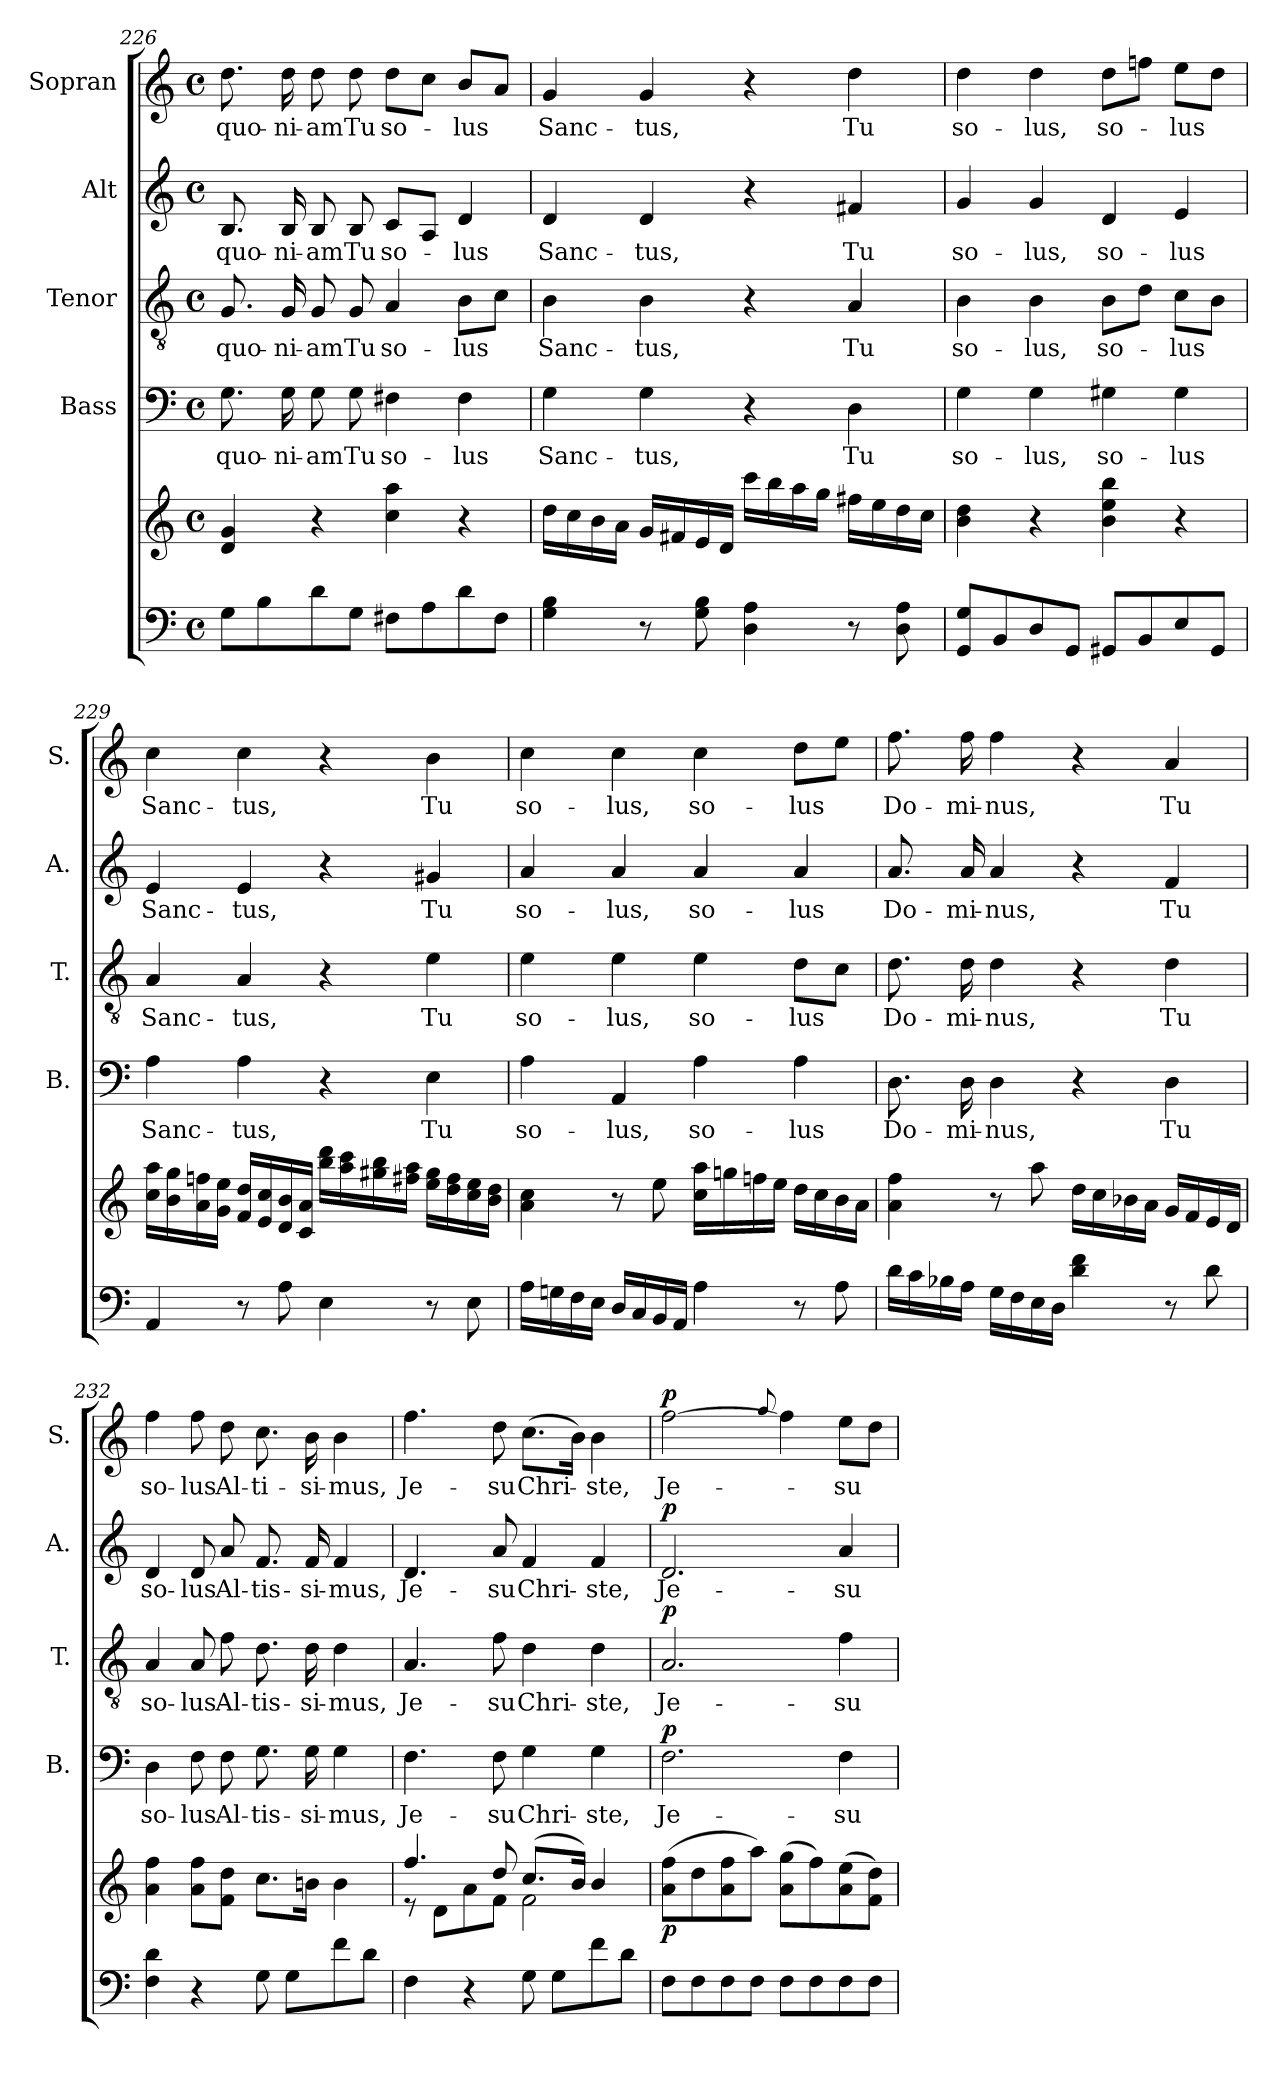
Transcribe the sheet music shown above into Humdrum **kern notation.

**kern	**kern	**dynam	**kern	**text	**dynam	**kern	**text	**dynam	**kern	**text	**dynam	**kern	**text	**dynam
*part5	*part5	*part5	*part4	*part4	*part4	*part3	*part3	*part3	*part2	*part2	*part2	*part1	*part1	*part1
*staff6	*staff5	*staff5/6	*staff4	*staff4	*staff4	*staff3	*staff3	*staff3	*staff2	*staff2	*staff2	*staff1	*staff1	*staff1
*	*	*	*I"Bass	*	*	*I"Tenor	*	*	*I"Alt	*	*	*I"Sopran	*	*
*	*	*	*I'B.	*	*	*I'T.	*	*	*I'A.	*	*	*I'S.	*	*
!!LO:LB:g=z
*clefF4	*clefG2	*	*clefF4	*	*	*clefGv2	*	*	*clefG2	*	*	*clefG2	*	*
*k[]	*k[]	*	*k[]	*	*	*k[]	*	*	*k[]	*	*	*k[]	*	*
*C:	*C:	*	*C:	*	*	*C:	*	*	*C:	*	*	*C:	*	*
*M4/4	*M4/4	*	*M4/4	*	*	*M4/4	*	*	*M4/4	*	*	*M4/4	*	*
*met(c)	*met(c)	*	*met(c)	*	*	*met(c)	*	*	*met(c)	*	*	*met(c)	*	*
=226	=226	=226	=226	=226	=226	=226	=226	=226	=226	=226	=226	=226	=226	=226
!	!	!	!	!LO:LY:b	!	!	!LO:LY:b	!	!	!LO:LY:b	!	!	!LO:LY:b	!
8G\L	4d/ 4g/	.	8.G\	quo-	.	8.G/	quo-	.	8.B/	quo-	.	8.dd\	quo-	.
8B\	.	.	.	.	.	.	.	.	.	.	.	.	.	.
!	!	!	!	!LO:LY:b	!	!	!LO:LY:b	!	!	!LO:LY:b	!	!	!LO:LY:b	!
.	.	.	16G\	-ni-	.	16G/	-ni-	.	16B/	-ni-	.	16dd\	-ni-	.
!	!	!	!	!LO:LY:b	!	!	!LO:LY:b	!	!	!LO:LY:b	!	!	!LO:LY:b	!
8d\	4r	.	8G\	-am	.	8G/	-am	.	8B/	-am	.	8dd\	-am	.
!	!	!	!	!LO:LY:b	!	!	!LO:LY:b	!	!	!LO:LY:b	!	!	!LO:LY:b	!
8G\J	.	.	8G\	Tu	.	8G/	Tu	.	8B/	Tu	.	8dd\	Tu	.
!	!	!	!	!LO:LY:b	!	!	!LO:LY:b	!	!	!LO:LY:b	!	!	!LO:LY:b	!
8F#X\L	4cc\ 4aa\	.	4F#X\	so-	.	4A/	so-	.	8c/L	so-	.	8dd\L	so-	.
8A\	.	.	.	.	.	.	.	.	8A/J	.	.	8cc\J	.	.
!	!	!	!	!LO:LY:b	!	!	!LO:LY:b	!	!	!LO:LY:b	!	!	!LO:LY:b	!
8d\	4r	.	4F#\	-lus	.	8B\L	-lus	.	4d/	-lus	.	8b/L	-lus	.
8F#\J	.	.	.	.	.	8c\J	.	.	.	.	.	8a/J	.	.
=227	=227	=227	=227	=227	=227	=227	=227	=227	=227	=227	=227	=227	=227	=227
!	!	!	!	!LO:LY:b	!	!	!LO:LY:b	!	!	!LO:LY:b	!	!	!LO:LY:b	!
4G\ 4B\	16dd\LL	.	4G\	Sanc-	.	4B\	Sanc-	.	4d/	Sanc-	.	4g/	Sanc-	.
.	16cc\	.	.	.	.	.	.	.	.	.	.	.	.	.
.	16b\	.	.	.	.	.	.	.	.	.	.	.	.	.
.	16a\JJ	.	.	.	.	.	.	.	.	.	.	.	.	.
!	!	!	!	!LO:LY:b	!	!	!LO:LY:b	!	!	!LO:LY:b	!	!	!LO:LY:b	!
8r	16g/LL	.	4G\	-tus,	.	4B\	-tus,	.	4d/	-tus,	.	4g/	-tus,	.
.	16f#X/	.	.	.	.	.	.	.	.	.	.	.	.	.
8G\ 8B\	16e/	.	.	.	.	.	.	.	.	.	.	.	.	.
.	16d/JJ	.	.	.	.	.	.	.	.	.	.	.	.	.
4D\ 4A\	16ccc\LL	.	4r	.	.	4r	.	.	4r	.	.	4r	.	.
.	16bb\	.	.	.	.	.	.	.	.	.	.	.	.	.
.	16aa\	.	.	.	.	.	.	.	.	.	.	.	.	.
.	16gg\JJ	.	.	.	.	.	.	.	.	.	.	.	.	.
!	!	!	!	!LO:LY:b	!	!	!LO:LY:b	!	!	!LO:LY:b	!	!	!LO:LY:b	!
8r	16ff#X\LL	.	4D\	Tu	.	4A/	Tu	.	4f#X/	Tu	.	4dd\	Tu	.
.	16ee\	.	.	.	.	.	.	.	.	.	.	.	.	.
8D\ 8A\	16dd\	.	.	.	.	.	.	.	.	.	.	.	.	.
.	16cc\JJ	.	.	.	.	.	.	.	.	.	.	.	.	.
=228	=228	=228	=228	=228	=228	=228	=228	=228	=228	=228	=228	=228	=228	=228
!	!	!	!	!LO:LY:b	!	!	!LO:LY:b	!	!	!LO:LY:b	!	!	!LO:LY:b	!
8GG/ 8G/L	4b\ 4dd\	.	4G\	so-	.	4B\	so-	.	4g/	so-	.	4dd\	so-	.
8BB/	.	.	.	.	.	.	.	.	.	.	.	.	.	.
!	!	!	!	!LO:LY:b	!	!	!LO:LY:b	!	!	!LO:LY:b	!	!	!LO:LY:b	!
8D/	4r	.	4G\	-lus,	.	4B\	-lus,	.	4g/	-lus,	.	4dd\	-lus,	.
8GG/J	.	.	.	.	.	.	.	.	.	.	.	.	.	.
!	!	!	!	!LO:LY:b	!	!	!LO:LY:b	!	!	!LO:LY:b	!	!	!LO:LY:b	!
8GG#X/L	4b\ 4ee\ 4bb\	.	4G#X\	so-	.	8B\L	so-	.	4d/	so-	.	8dd\L	so-	.
8BB/	.	.	.	.	.	8d\J	.	.	.	.	.	8ffn\J	.	.
!	!	!	!	!LO:LY:b	!	!	!LO:LY:b	!	!	!LO:LY:b	!	!	!LO:LY:b	!
8E/	4r	.	4G#\	-lus	.	8c\L	-lus	.	4e/	-lus	.	8ee\L	-lus	.
8GG#/J	.	.	.	.	.	8B\J	.	.	.	.	.	8dd\J	.	.
!!LO:PB:g=z
=229	=229	=229	=229	=229	=229	=229	=229	=229	=229	=229	=229	=229	=229	=229
!	!	!	!	!LO:LY:b	!	!	!LO:LY:b	!	!	!LO:LY:b	!	!	!LO:LY:b	!
4AA/	16cc\ 16aa\LL	.	4A\	Sanc-	.	4A/	Sanc-	.	4e/	Sanc-	.	4cc\	Sanc-	.
.	16b\ 16gg\	.	.	.	.	.	.	.	.	.	.	.	.	.
.	16a\ 16ffn\	.	.	.	.	.	.	.	.	.	.	.	.	.
.	16g\ 16ee\JJ	.	.	.	.	.	.	.	.	.	.	.	.	.
!	!	!	!	!LO:LY:b	!	!	!LO:LY:b	!	!	!LO:LY:b	!	!	!LO:LY:b	!
8r	16f/ 16dd/LL	.	4A\	-tus,	.	4A/	-tus,	.	4e/	-tus,	.	4cc\	-tus,	.
.	16e/ 16cc/	.	.	.	.	.	.	.	.	.	.	.	.	.
8A\	16d/ 16b/	.	.	.	.	.	.	.	.	.	.	.	.	.
.	16c/ 16a/JJ	.	.	.	.	.	.	.	.	.	.	.	.	.
4E\	16bb\ 16ddd\LL	.	4r	.	.	4r	.	.	4r	.	.	4r	.	.
.	16aa\ 16ccc\	.	.	.	.	.	.	.	.	.	.	.	.	.
.	16gg#X\ 16bb\	.	.	.	.	.	.	.	.	.	.	.	.	.
.	16ff#X\ 16aa\JJ	.	.	.	.	.	.	.	.	.	.	.	.	.
!	!	!	!	!LO:LY:b	!	!	!LO:LY:b	!	!	!LO:LY:b	!	!	!LO:LY:b	!
8r	16ee\ 16gg#\LL	.	4E\	Tu	.	4e\	Tu	.	4g#X/	Tu	.	4b\	Tu	.
.	16dd\ 16ff#\	.	.	.	.	.	.	.	.	.	.	.	.	.
8E\	16cc\ 16ee\	.	.	.	.	.	.	.	.	.	.	.	.	.
.	16b\ 16dd\JJ	.	.	.	.	.	.	.	.	.	.	.	.	.
=230	=230	=230	=230	=230	=230	=230	=230	=230	=230	=230	=230	=230	=230	=230
!	!	!	!	!LO:LY:b	!	!	!LO:LY:b	!	!	!LO:LY:b	!	!	!LO:LY:b	!
16A\LL	4a\ 4cc\	.	4A\	so-	.	4e\	so-	.	4a/	so-	.	4cc\	so-	.
16Gn\	.	.	.	.	.	.	.	.	.	.	.	.	.	.
16F\	.	.	.	.	.	.	.	.	.	.	.	.	.	.
16E\JJ	.	.	.	.	.	.	.	.	.	.	.	.	.	.
!	!	!	!	!LO:LY:b	!	!	!LO:LY:b	!	!	!LO:LY:b	!	!	!LO:LY:b	!
16D/LL	8r	.	4AA/	-lus,	.	4e\	-lus,	.	4a/	-lus,	.	4cc\	-lus,	.
16C/	.	.	.	.	.	.	.	.	.	.	.	.	.	.
16BB/	8ee\	.	.	.	.	.	.	.	.	.	.	.	.	.
16AA/JJ	.	.	.	.	.	.	.	.	.	.	.	.	.	.
!	!	!	!	!LO:LY:b	!	!	!LO:LY:b	!	!	!LO:LY:b	!	!	!LO:LY:b	!
4A\	16cc\ 16aa\LL	.	4A\	so-	.	4e\	so-	.	4a/	so-	.	4cc\	so-	.
.	16ggn\	.	.	.	.	.	.	.	.	.	.	.	.	.
.	16ffn\	.	.	.	.	.	.	.	.	.	.	.	.	.
.	16ee\JJ	.	.	.	.	.	.	.	.	.	.	.	.	.
!	!	!	!	!LO:LY:b	!	!	!LO:LY:b	!	!	!LO:LY:b	!	!	!LO:LY:b	!
8r	16dd\LL	.	4A\	-lus	.	8d\L	-lus	.	4a/	-lus	.	8dd\L	-lus	.
.	16cc\	.	.	.	.	.	.	.	.	.	.	.	.	.
8A\	16b\	.	.	.	.	8c\J	.	.	.	.	.	8ee\J	.	.
.	16a\JJ	.	.	.	.	.	.	.	.	.	.	.	.	.
=231	=231	=231	=231	=231	=231	=231	=231	=231	=231	=231	=231	=231	=231	=231
!	!	!	!	!LO:LY:b	!	!	!LO:LY:b	!	!	!LO:LY:b	!	!	!LO:LY:b	!
16d\LL	4a\ 4ff\	.	8.D\	Do-	.	8.d\	Do-	.	8.a/	Do-	.	8.ff\	Do-	.
16c\	.	.	.	.	.	.	.	.	.	.	.	.	.	.
16B-X\	.	.	.	.	.	.	.	.	.	.	.	.	.	.
!	!	!	!	!LO:LY:b	!	!	!LO:LY:b	!	!	!LO:LY:b	!	!	!LO:LY:b	!
16A\JJ	.	.	16D\	-mi-	.	16d\	-mi-	.	16a/	-mi-	.	16ff\	-mi-	.
!	!	!	!	!LO:LY:b	!	!	!LO:LY:b	!	!	!LO:LY:b	!	!	!LO:LY:b	!
16G\LL	8r	.	4D\	-nus,	.	4d\	-nus,	.	4a/	-nus,	.	4ff\	-nus,	.
16F\	.	.	.	.	.	.	.	.	.	.	.	.	.	.
16E\	8aa\	.	.	.	.	.	.	.	.	.	.	.	.	.
16D\JJ	.	.	.	.	.	.	.	.	.	.	.	.	.	.
4d\ 4f\	16dd\LL	.	4r	.	.	4r	.	.	4r	.	.	4r	.	.
.	16cc\	.	.	.	.	.	.	.	.	.	.	.	.	.
.	16b-X\	.	.	.	.	.	.	.	.	.	.	.	.	.
.	16a\JJ	.	.	.	.	.	.	.	.	.	.	.	.	.
!	!	!	!	!LO:LY:b	!	!	!LO:LY:b	!	!	!LO:LY:b	!	!	!LO:LY:b	!
8r	16g/LL	.	4D\	Tu	.	4d\	Tu	.	4f/	Tu	.	4a/	Tu	.
.	16f/	.	.	.	.	.	.	.	.	.	.	.	.	.
8d\	16e/	.	.	.	.	.	.	.	.	.	.	.	.	.
.	16d/JJ	.	.	.	.	.	.	.	.	.	.	.	.	.
!!LO:LB:g=z
=232	=232	=232	=232	=232	=232	=232	=232	=232	=232	=232	=232	=232	=232	=232
!	!	!	!	!LO:LY:b	!	!	!LO:LY:b	!	!	!LO:LY:b	!	!	!LO:LY:b	!
4F\ 4d\	4a\ 4ff\	.	4D\	so-	.	4A/	so-	.	4d/	so-	.	4ff\	so-	.
!	!	!	!	!LO:LY:b	!	!	!LO:LY:b	!	!	!LO:LY:b	!	!	!LO:LY:b	!
4r	8a\ 8ff\L	.	8F\	-lus	.	8A/	-lus	.	8d/	-lus	.	8ff\	-lus	.
!	!	!	!	!LO:LY:b	!	!	!LO:LY:b	!	!	!LO:LY:b	!	!	!LO:LY:b	!
.	8f\ 8dd\J	.	8F\	Al-	.	8f\	Al-	.	8a/	Al-	.	8dd\	Al-	.
!	!	!	!	!LO:LY:b	!	!	!LO:LY:b	!	!	!LO:LY:b	!	!	!LO:LY:b	!
8G\	8.cc\L	.	8.G\	-tis-	.	8.d\	-tis-	.	8.f/	-tis-	.	8.cc\	-ti-	.
8G\L	.	.	.	.	.	.	.	.	.	.	.	.	.	.
!	!	!	!	!LO:LY:b	!	!	!LO:LY:b	!	!	!LO:LY:b	!	!	!LO:LY:b	!
.	16bn\Jk	.	16G\	-si-	.	16d\	-si-	.	16f/	-si-	.	16b\	-si-	.
!	!	!	!	!LO:LY:b	!	!	!LO:LY:b	!	!	!LO:LY:b	!	!	!LO:LY:b	!
8f\	4b\	.	4G\	-mus,	.	4d\	-mus,	.	4f/	-mus,	.	4b\	-mus,	.
8d\J	.	.	.	.	.	.	.	.	.	.	.	.	.	.
=233	=233	=233	=233	=233	=233	=233	=233	=233	=233	=233	=233	=233	=233	=233
*	*^	*	*	*	*	*	*	*	*	*	*	*	*	*
!	!	!	!	!	!LO:LY:b	!	!	!LO:LY:b	!	!	!LO:LY:b	!	!	!LO:LY:b	!
4F\	4.ff/	8re	.	4.F\	Je-	.	4.A/	Je-	.	4.d/	Je-	.	4.ff\	Je-	.
.	.	8d\L	.	.	.	.	.	.	.	.	.	.	.	.	.
4r	.	8a\	.	.	.	.	.	.	.	.	.	.	.	.	.
!	!	!	!	!	!LO:LY:b	!	!	!LO:LY:b	!	!	!LO:LY:b	!	!	!LO:LY:b	!
.	8dd/	8f\J	.	8F\	-su	.	8f\	-su	.	8a/	-su	.	8dd\	-su	.
!	!	!	!	!	!LO:LY:b	!	!	!LO:LY:b	!	!	!LO:LY:b	!	!	!LO:LY:b	!
8G\	(>8.cc/L	2f\	.	4G\	Chri-	.	4d\	Chri-	.	4f/	Chri-	.	(>8.cc\L	Chri-	.
8G\L	.	.	.	.	.	.	.	.	.	.	.	.	.	.	.
.	16b/Jk)	.	.	.	.	.	.	.	.	.	.	.	16b\Jk)	.	.
!	!	!	!	!	!LO:LY:b	!	!	!LO:LY:b	!	!	!LO:LY:b	!	!	!LO:LY:b	!
8f\	4b/	.	.	4G\	-ste,	.	4d\	-ste,	.	4f/	-ste,	.	4b\	-ste,	.
8d\J	.	.	.	.	.	.	.	.	.	.	.	.	.	.	.
*	*v	*v	*	*	*	*	*	*	*	*	*	*	*	*	*
=234	=234	=234	=234	=234	=234	=234	=234	=234	=234	=234	=234	=234	=234	=234
!	!	!LO:DY:b	!	!LO:LY:b	!LO:DY:a	!	!LO:LY:b	!LO:DY:a	!	!LO:LY:b	!LO:DY:a	!	!LO:LY:b	!LO:DY:a
8F\L	(>8a\ 8ff\L	p	2.F\	Je-	p	2.A/	Je-	p	2.d/	Je-	p	[2ff\	Je-	p
8F\	8dd\	.	.	.	.	.	.	.	.	.	.	.	.	.
8F\	8a\ 8ff\	.	.	.	.	.	.	.	.	.	.	.	.	.
8F\J	8aa\J)	.	.	.	.	.	.	.	.	.	.	.	.	.
.	.	.	.	.	.	.	.	.	.	.	.	8qqgg/	.	.
8F\L	(>8a\ 8gg\L	.	.	.	.	.	.	.	.	.	.	4ff\]	.	.
8F\	8ff\)	.	.	.	.	.	.	.	.	.	.	.	.	.
!	!	!	!	!LO:LY:b	!	!	!LO:LY:b	!	!	!LO:LY:b	!	!	!LO:LY:b	!
8F\	(>8a\ 8ee\	.	4F\	-su	.	4f\	-su	.	4a/	-su	.	8ee\L	-su	.
8F\J	8f\ 8dd\J)	.	.	.	.	.	.	.	.	.	.	8dd\J	.	.
=	=	=	=	=	=	=	=	=	=	=	=	=	=	=
*-	*-	*-	*-	*-	*-	*-	*-	*-	*-	*-	*-	*-	*-	*-
